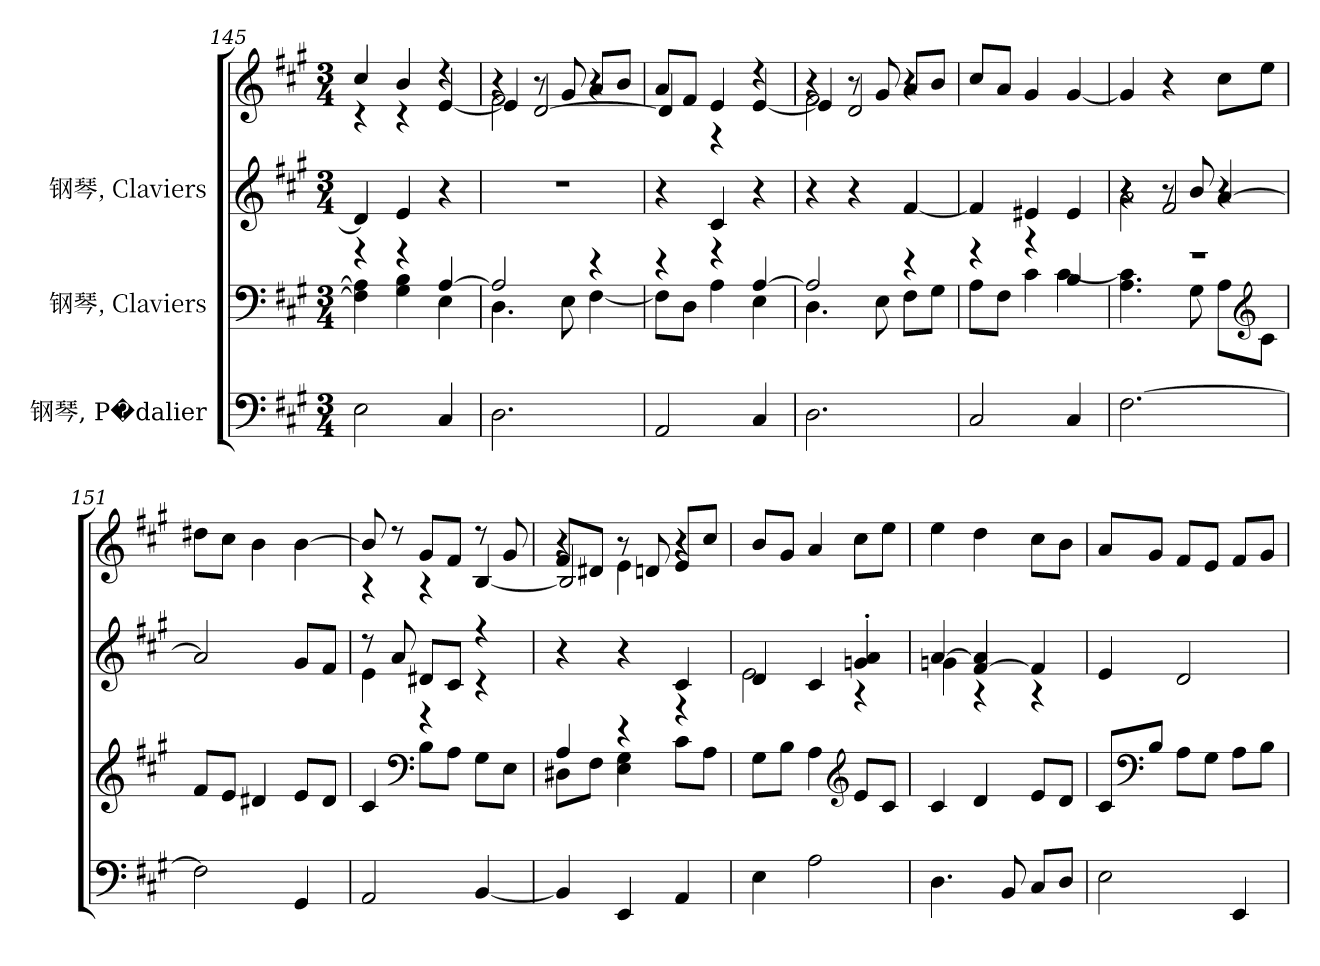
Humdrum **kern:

**kern	**kern	**kern	**kern
*part3	*part2	*part1	*part1
*staff4	*staff3	*staff2	*staff1
*I"钢琴, P�dalier	*I"钢琴, Claviers	*I"钢琴, Claviers	*
*clefF4	*clefF4	*clefG2	*clefG2
*k[f#c#g#]	*k[f#c#g#]	*k[f#c#g#]	*k[f#c#g#]
*M3/4	*M3/4	*M3/4	*M3/4
=145	=145	=145	=145
*	*^	*	*^
2E\	4r	4F#\] 4A\]	4d#/]	4cc#/	4r
.	4r	4G#\ 4B\	4e/	4b/	4r
4C#/	[4A/	4E\	4r	4r	[4e/
=146	=146	=146	=146	=146	=146
*	*	*	*	*	*^
2.D\	2A/]	4.D\	2.r	4r	2f#\	4e/]
.	.	.	.	8r	.	[2d/
.	.	8E\	.	8g#/	.	.
.	4r	[4F#\	.	8a/L	4r	.
.	.	.	.	8b/J	.	.
*	*	*	*	*	*v	*v
=147	=147	=147	=147	=147	=147
2AA/	4r	8F#\L]	4r	8a/L	4d/]
.	.	8D\J	.	8f#/J	.
.	4r	4A\	4c#/	4e/	4r
4C#/	[4A/	4E\	4r	4r	[4e/
=148	=148	=148	=148	=148	=148
*	*	*	*	*	*^
2.D\	2A/]	4.D\	4r	4r	2f#\	4e/]
.	.	.	4r	8r	.	2d/
.	.	8E\	.	8g#/	.	.
.	4r	8F#\L	[4f#/	8a/L	4r	.
.	.	8G#\J	.	8b/J	.	.
*	*	*	*	*v	*v	*v
=149	=149	=149	=149	=149
2C#/	4r	8A\L	4f#/]	8cc#/L
.	.	8F#\J	.	8a/J
.	4r	4c#\	4e#X/	4g#/
4C#/	4B/	[4c#\	4e#/	[4g#/
!!LO:LB:g=z
=150	=150	=150	=150	=150
*	*	*	*^	*
*	*	*	*	*^	*
[2.F#\	2.r	4.A\ 4.c#\]	4r	2a\	4r	4g#/]
.	.	.	8r	.	2f#/	4r
.	.	8G#\	8b/	.	.	.
.	.	8A\L	[4a/	4r	.	8cc#\L
*	*clefG2	*	*	*	*	*
.	.	8c#\J	.	.	.	8ee\J
*	*v	*v	*	*	*	*
*	*	*v	*v	*v	*
=151	=151	=151	=151
2F#\]	8f#/L	2a/]	8dd#X\L
.	8e/J	.	8cc#\J
.	4d#X/	.	4b\
4GG#/	8e/L	8g#/L	[4b\
.	8d#/J	8f#/J	.
=152	=152	=152	=152
*	*	*^	*^
2AA/	4c#/	8r	4e\	8b/]	4r
.	.	8a/	.	8r	.
*	*clefF4	*	*	*	*
.	8B\L	8d#X/L	4r	8g#/L	4r
.	8A\J	8c#/J	.	8f#/J	.
[4BB/	8G#\L	4r	4r	8r	[4B/
.	8E\J	.	.	8g#/	.
*	*	*v	*v	*	*
=153	=153	=153	=153	=153
*	*^	*	*	*^
4BB/]	4A/	8D#X\L	4r	8f#/L	4r	2B/]
.	.	8F#\J	.	8d#X/J	.	.
4EE/	4r	4E\ 4G#\	4r	8r	4e\	.
.	.	.	.	8dn/	.	.
4AA/	4r	8c#\L	4c#/	8e/L	4r	4r
.	.	8A\J	.	8cc#/J	.	.
*	*v	*v	*	*v	*v	*v
=154	=154	=154	=154
*	*	*^	*
4E\	8G#\L	4d/	2e\	8b/L
.	8B\J	.	.	8g#/J
2A\	4A\	4c#/	.	4a/
*	*clefG2	*	*	*
.	8e/L	4gn/' 4a/'	4r	8cc#\L
.	8c#/J	.	.	8ee\J
!!LO:LB:g=z
=155	=155	=155	=155	=155
4.D\	4c#/	[4a/	4gn\	4ee\
.	4d/	[4f#/ 4a/]	4r	4dd\
8BB/	.	.	.	.
8C#/L	8e/L	4f#/]	4r	8cc#\L
8D/J	8d/J	.	.	8b\J
*	*	*v	*v	*
=156	=156	=156	=156
2E\	8c#/L	4e/	8a/L
*	*clefF4	*	*
.	8B/J	.	8g#/J
.	8A\L	2d/	8f#/L
.	8G#\J	.	8e/J
4EE/	8A\L	.	8f#/L
.	8B\J	.	8g#/J
=	=	=	=
*-	*-	*-	*-
